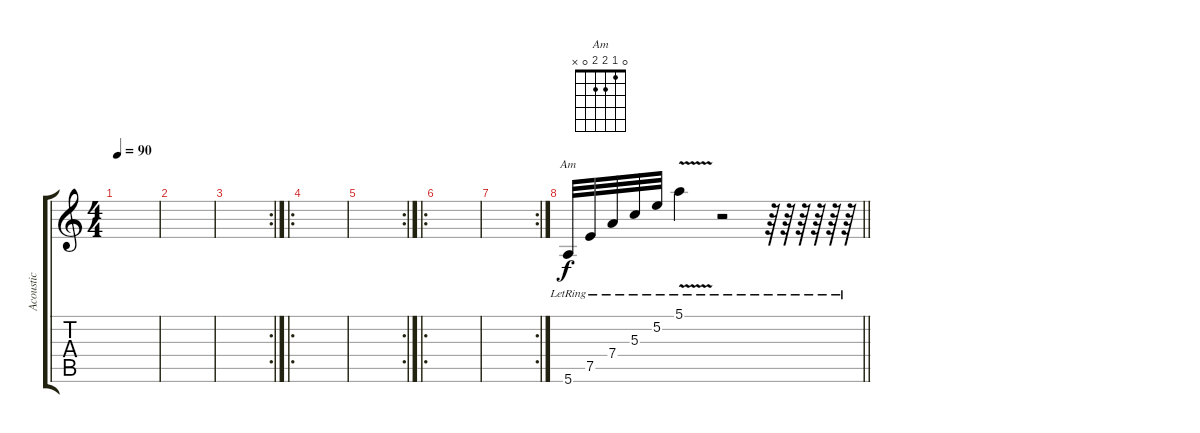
\track ("Acoustic" "Acoustic") {instrument acousticguitarnylon}
\staff {score tabs}
\tuning (E4 B3 G3 D3 A2 E2) {hide}
\chord ("Am" 0 1 2 2 0 x)
\ts (4 4)
\tempo 90
\clef g2
\ks c
|
|
\rc 2
|
\ro
|
\rc 2
|
\ro
|
\rc 2
|
\barLineRight lightlight
5.6{lr}.32{ch "Am"} 7.5{lr}.32 7.4{lr}.32 5.3{lr}.32 5.2{lr}.32 5.1{v lr}.4 r.2 r.64 r.64 r.64 r.64 r.64 r.64
